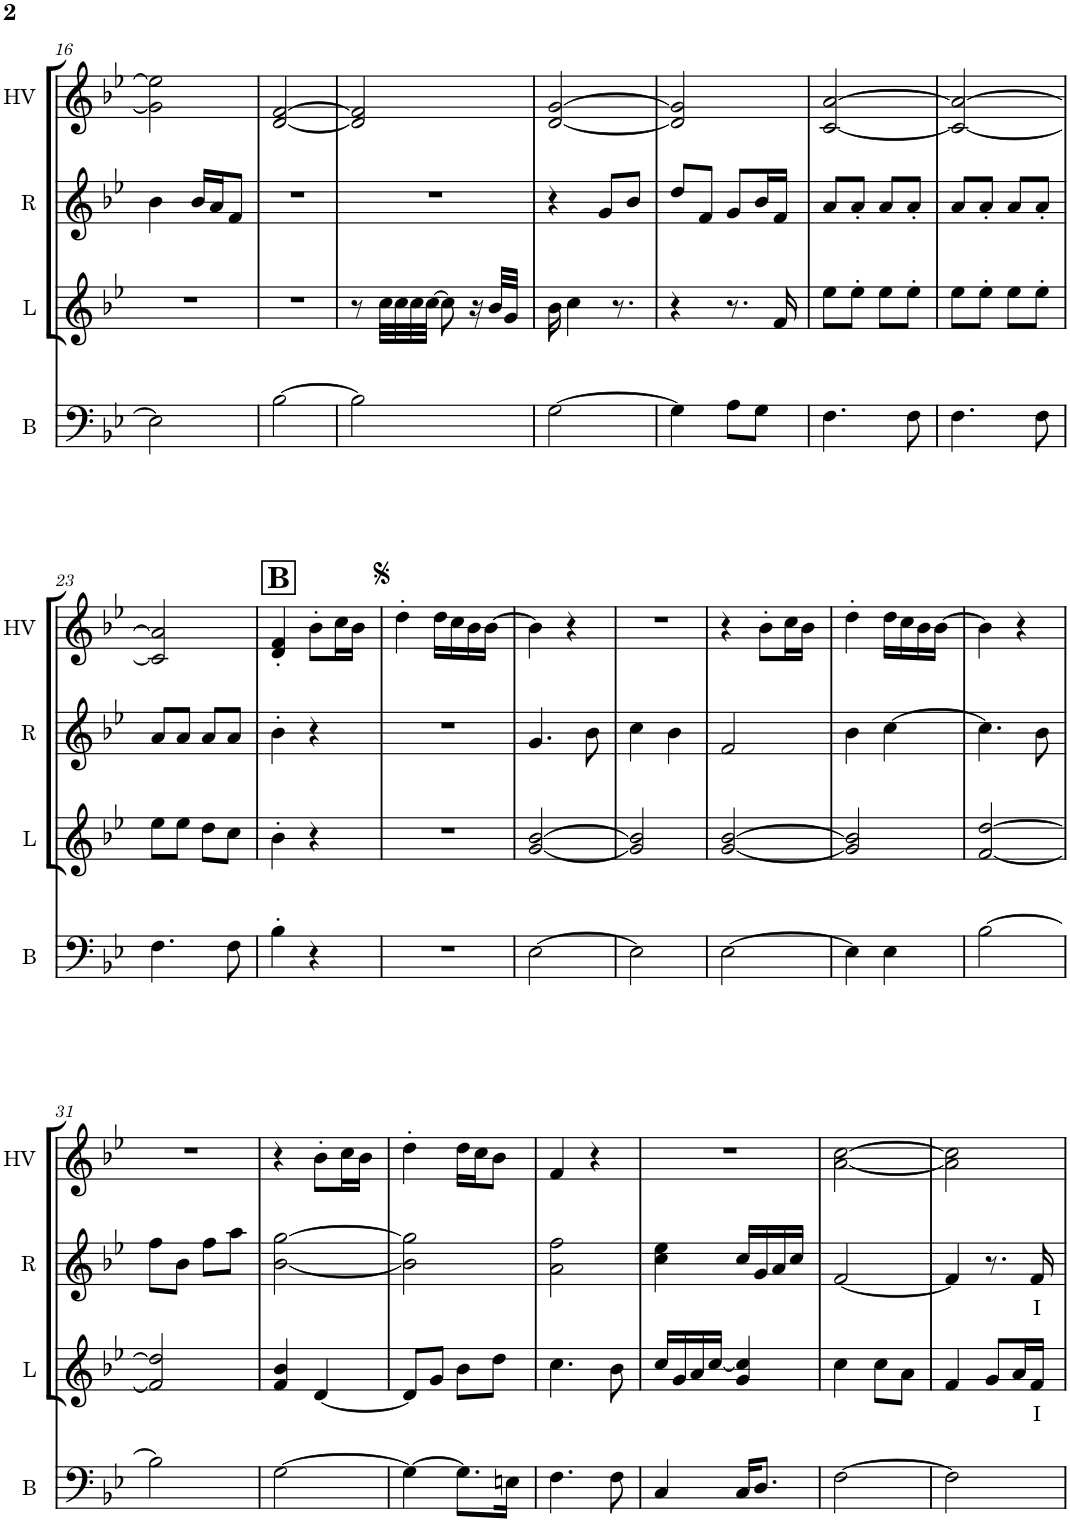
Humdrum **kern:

**kern	**kern	**text	**kern	**text	**kern
*part4	*part3	*part3	*part2	*part2	*part1
*staff4	*staff3	*staff3	*staff2	*staff2	*staff1
*I"Bass	*I"Lead	*	*I"Riffs	*	*I"High voice
*I'B	*I'L	*	*I'R	*	*I'HV
!!LO:PB:g=z
*clefF4	*clefG2	*	*clefG2	*	*clefG2
*	*Trd8c14	*	*Trd5c9	*	*Trd1c2
*k[b-e-]	*k[b-e-]	*	*k[b-e-]	*	*k[b-e-]
*M2/4	*M2/4	*	*M2/4	*	*M2/4
=16	=16	=16	=16	=16	=16
2E-\]	2r	.	4b-\	.	2g\] 2ee-\]
.	.	.	16b-/LL	.	.
.	.	.	16a/J	.	.
.	.	.	8f/J	.	.
=17	=17	=17	=17	=17	=17
[2B-\	2r	.	2r	.	[2d/ [2f/
=18	=18	=18	=18	=18	=18
2B-\]	8r	.	2r	.	2d/] 2f/]
.	32cc\LLL	.	.	.	.
.	32cc\	.	.	.	.
.	32cc\	.	.	.	.
.	[32cc\JJJ	.	.	.	.
.	8cc\]	.	.	.	.
.	16r	.	.	.	.
.	32b-/LLL	.	.	.	.
.	32g/JJJ	.	.	.	.
=19	=19	=19	=19	=19	=19
[2G\	16b-\	.	4r	.	[2d/ [2g/
.	4cc\	.	.	.	.
.	.	.	8g/L	.	.
.	8.r	.	.	.	.
.	.	.	8b-/J	.	.
=20	=20	=20	=20	=20	=20
4G\]	4r	.	8dd/L	.	2d/] 2g/]
.	.	.	8f/J	.	.
8A\L	8.r	.	8g/L	.	.
8G\J	.	.	16b-/L	.	.
.	16f/	.	16f/JJ	.	.
=21	=21	=21	=21	=21	=21
4.F\	8ee-\L	.	8a/L	.	[2c/ [2a/
.	8ee-'\J	.	8a'/J	.	.
.	8ee-\L	.	8a/L	.	.
8F\	8ee-'\J	.	8a'/J	.	.
=22	=22	=22	=22	=22	=22
4.F\	8ee-\L	.	8a/L	.	2c/_ 2a/_
.	8ee-'\J	.	8a'/J	.	.
.	8ee-\L	.	8a/L	.	.
8F\	8ee-'\J	.	8a'/J	.	.
!!LO:LB:g=z
=23	=23	=23	=23	=23	=23
4.F\	8ee-\L	.	8a/L	.	2c/] 2a/]
.	8ee-\J	.	8a/J	.	.
.	8dd\L	.	8a/L	.	.
8F\	8cc\J	.	8a/J	.	.
!!LO:REH:place=s1:a:B:cj:fs=14:t=B
=24	=24	=24	=24	=24	=24
4B-'\	4b-'\	.	4b-'\	.	4d/' 4f/'
4r	4r	.	4r	.	8b-'\L
.	.	.	.	.	16cc\L
.	.	.	.	.	16b-\JJ
=25	=25	=25	=25	=25	=25
2r	2r	.	2r	.	4dd'\
.	.	.	.	.	16dd\LL
.	.	.	.	.	16cc\
.	.	.	.	.	16b-\
.	.	.	.	.	[16b-\JJ
=26	=26	=26	=26	=26	=26
[2E-\	[2g/ [2b-/	.	4.g/	.	4b-\]
.	.	.	.	.	4r
.	.	.	8b-\	.	.
=27	=27	=27	=27	=27	=27
2E-\]	2g/] 2b-/]	.	4cc\	.	2r
.	.	.	4b-\	.	.
=28	=28	=28	=28	=28	=28
[2E-\	[2g/ [2b-/	.	2f/	.	4r
.	.	.	.	.	8b-'\L
.	.	.	.	.	16cc\L
.	.	.	.	.	16b-\JJ
=29	=29	=29	=29	=29	=29
4E-\]	2g/] 2b-/]	.	4b-\	.	4dd'\
4E-\	.	.	[4cc\	.	16dd\LL
.	.	.	.	.	16cc\
.	.	.	.	.	16b-\
.	.	.	.	.	[16b-\JJ
=30	=30	=30	=30	=30	=30
[2B-\	[2f/ [2dd/	.	4.cc\]	.	4b-\]
.	.	.	.	.	4r
.	.	.	8b-\	.	.
!!LO:LB:g=z
=31	=31	=31	=31	=31	=31
2B-\]	2f/] 2dd/]	.	8ff\L	.	2r
.	.	.	8b-\J	.	.
.	.	.	8ff\L	.	.
.	.	.	8aa\J	.	.
=32	=32	=32	=32	=32	=32
[2G\	4f/ 4b-/	.	[2b-\ [2gg\	.	4r
.	[4d/	.	.	.	8b-'\L
.	.	.	.	.	16cc\L
.	.	.	.	.	16b-\JJ
=33	=33	=33	=33	=33	=33
4G\_	8d/L]	.	2b-\] 2gg\]	.	4dd'\
.	8g/J	.	.	.	.
8.G\L]	8b-\L	.	.	.	16dd\LL
.	.	.	.	.	16cc\J
.	8dd\J	.	.	.	8b-\J
16En\Jk	.	.	.	.	.
=34	=34	=34	=34	=34	=34
4.F\	4.cc\	.	2a\ 2ff\	.	4f/
.	.	.	.	.	4r
8F\	8b-\	.	.	.	.
=35	=35	=35	=35	=35	=35
4C/	16cc/LL	.	4cc\ 4ee-\	.	2r
.	16g/	.	.	.	.
.	16a/	.	.	.	.
.	[16cc/JJ	.	.	.	.
16C/KL	4g/ 4cc/]	.	16cc/LL	.	.
8.D/J	.	.	16g/	.	.
.	.	.	16a/	.	.
.	.	.	16cc/JJ	.	.
=36	=36	=36	=36	=36	=36
[2F\	4cc\	.	[2f/	.	[2a\ [2cc\
.	8cc\L	.	.	.	.
.	8a\J	.	.	.	.
=37	=37	=37	=37	=37	=37
2F\]	4f/	.	4f/]	.	2a\] 2cc\]
.	8g/L	.	8.r	.	.
.	16a/L	.	.	.	.
!	!	!LO:LY:b	!	!LO:LY:b	!
.	16f/JJ	I	16f/	I	.
=	=	=	=	=	=
*-	*-	*-	*-	*-	*-
